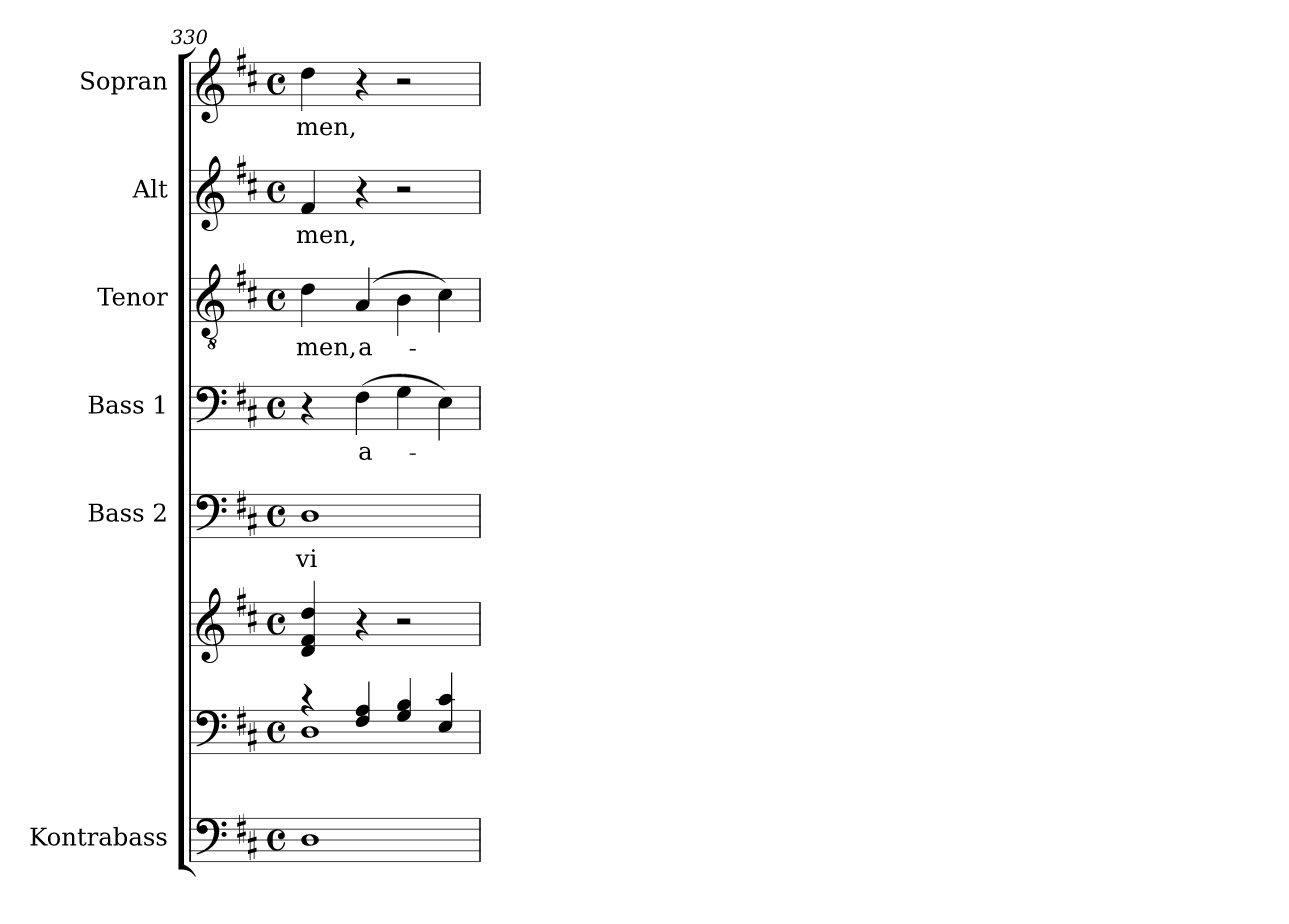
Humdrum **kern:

**kern	**kern	**kern	**kern	**text	**kern	**text	**kern	**text	**kern	**text	**kern	**text
*part7	*part6	*part6	*part5	*part5	*part4	*part4	*part3	*part3	*part2	*part2	*part1	*part1
*staff8	*staff7	*staff6	*staff5	*staff5	*staff4	*staff4	*staff3	*staff3	*staff2	*staff2	*staff1	*staff1
*I"Kontrabass	*	*	*I"Bass 2	*	*I"Bass 1	*	*I"Tenor	*	*I"Alt	*	*I"Sopran	*
*I'Kb.	*	*	*I'B. 2	*	*I'B. 1	*	*I'T.	*	*I'A.	*	*I'S.	*
*clefF4	*clefF4	*clefG2	*clefF4	*	*clefF4	*	*clefGv2	*	*clefG2	*	*clefG2	*
*ITrd7c12	*	*	*	*	*	*	*	*	*	*	*	*
*k[f#c#]	*k[f#c#]	*k[f#c#]	*k[f#c#]	*	*k[f#c#]	*	*k[f#c#]	*	*k[f#c#]	*	*k[f#c#]	*
*D:	*D:	*D:	*D:	*	*D:	*	*D:	*	*D:	*	*D:	*
*M4/4	*M4/4	*M4/4	*M4/4	*	*M4/4	*	*M4/4	*	*M4/4	*	*M4/4	*
*met(c)	*met(c)	*met(c)	*met(c)	*	*met(c)	*	*met(c)	*	*met(c)	*	*met(c)	*
=330	=330	=330	=330	=330	=330	=330	=330	=330	=330	=330	=330	=330
*	*^	*	*	*	*	*	*	*	*	*	*	*
!	!	!	!	!	!LO:LY:b	!	!	!	!LO:LY:b	!	!LO:LY:b	!	!LO:LY:b
1DD	4rc	1D	4d/ 4f#/ 4dd/	1D	vi-	4r	.	4d\	-men,	4f#/	-men,	4dd\	-men,
!	!	!	!	!	!	!	!LO:LY:b	!	!LO:LY:b	!	!	!	!
.	4F#/ 4A/	.	4r	.	.	(>4F#\	a-	(4A/	a-	4r	.	4r	.
.	4G/ 4B/	.	2r	.	.	4G\	.	4B\	.	2r	.	2r	.
.	4E/ 4c#/	.	.	.	.	4E\)	.	4c#\)	.	.	.	.	.
*	*v	*v	*	*	*	*	*	*	*	*	*	*	*
=	=	=	=	=	=	=	=	=	=	=	=	=
*-	*-	*-	*-	*-	*-	*-	*-	*-	*-	*-	*-	*-
